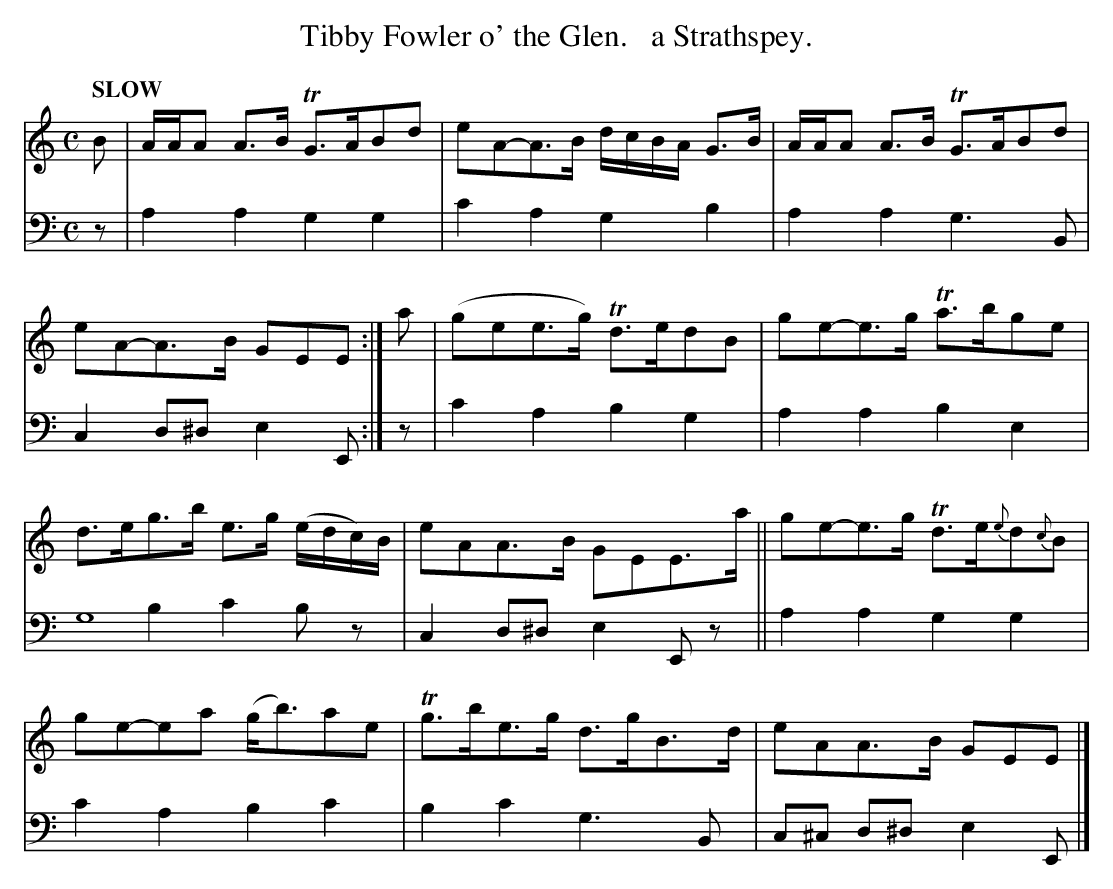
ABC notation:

X:1
T: Tibby Fowler o' the Glen.   a Strathspey.
M: C
L: 1/8
Q: "SLOW"
K: Am
V: 1 staves=2
B |\
A/A/A A>B TG>ABd | eA-A>B d/c/B/A/ G>B | A/A/A A>B TG>ABd | eA-A>B GEE :| a | (gee>g) Td>edB | ge-e>g Ta>bge |
d>eg>b e>g (e/d/c/)B/ | eAA>B GEE>a || ge-e>g Td>e{e}d{c}B | ge-ea (g<b)ae | Tg>be>g d>gB>d | eAA>B GEE |]
V: 2 clef=bass middle=d
z | a2a2 g2g2 | c'2a2 g2b2 | a2a2 g3B | c2d^d e2E :| z | c'2a2 b2g2 | a2a2 b2e2 |
g8 & x2b2 c'2bz | c2d^d e2Ez || a2a2 g2g2 | c'2a2 b2c'2 | b2c'2 g3B | c^c d^d e2E |]
